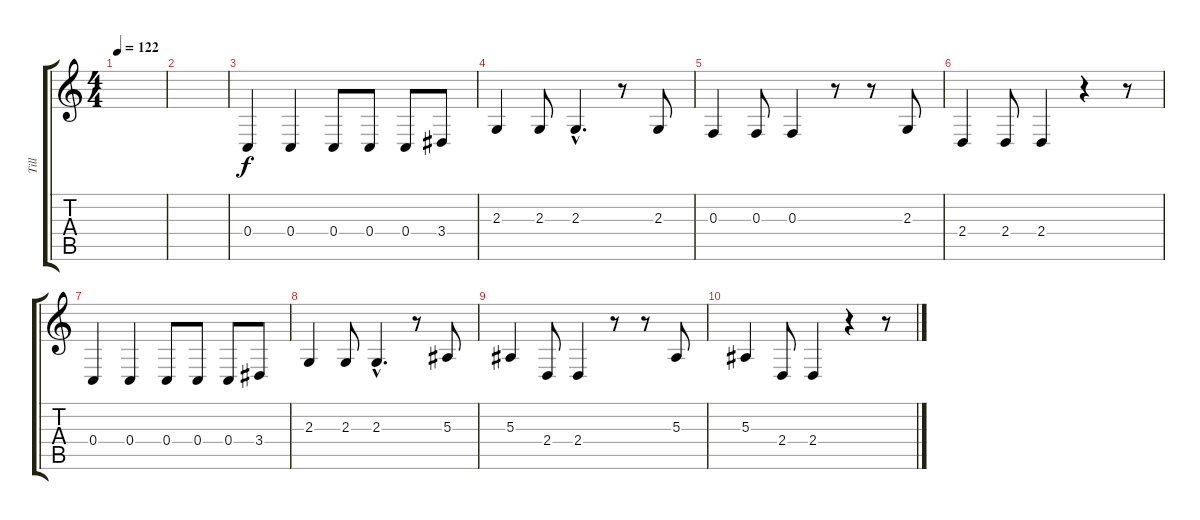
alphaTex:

\track ("Till" "Till") {instrument bassoon}
\staff {score tabs}
\tuning (D4 A3 F3 C3 G2 D2) {hide}
\ts (4 4)
\tempo 122
\clef g2
\ks c
|
|
0.4.4 0.4.4 0.4.8 0.4.8 0.4.8 3.4.8 |
2.3.4 2.3.8 2.3{hac}.4{d} r.8 2.3.8 |
0.3.4 0.3.8 0.3.4 r.8 r.8 2.3.8 |
2.4.4 2.4.8 2.4.4 r.4 r.8 |
0.4.4 0.4.4 0.4.8 0.4.8 0.4.8 3.4.8 |
2.3.4 2.3.8 2.3{hac}.4{d} r.8 5.3.8 |
5.3.4 2.4.8 2.4.4 r.8 r.8 5.3.8 |
5.3.4 2.4.8 2.4.4 r.4 r.8
